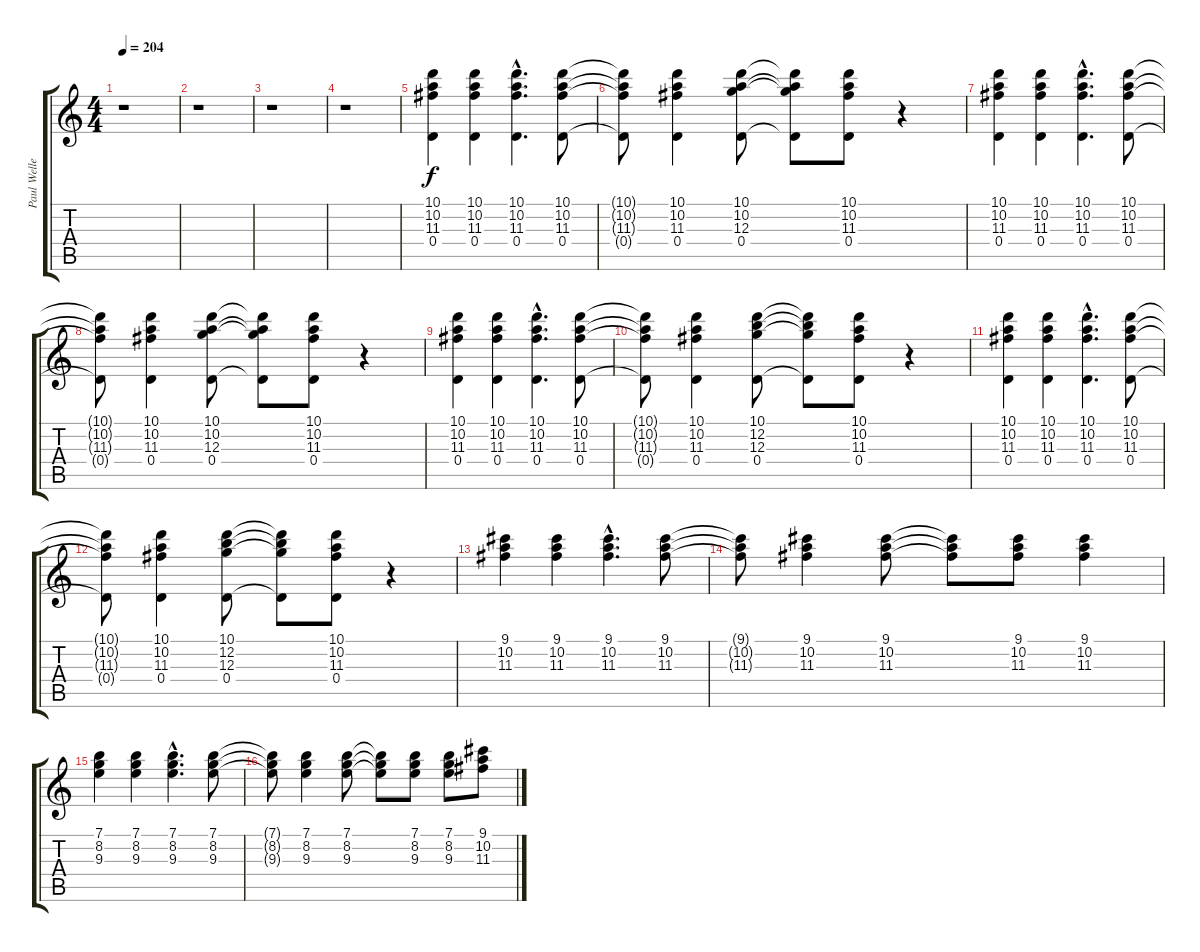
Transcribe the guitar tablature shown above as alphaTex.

\track ("Paul Weller" "Paul Welle") {instrument electricguitarclean}
\staff {score tabs}
\tuning (E4 B3 G3 D3 A2 E2) {hide}
\ts (4 4)
\tempo 204
\clef g2
\ks c
r.1{dy f instrument electricguitarclean} |
r.1 |
r.1 |
r.1 |
(10.1 10.2 11.3 0.4).4 (10.1 10.2 11.3 0.4).4 (10.1{hac} 10.2{hac} 11.3{hac} 0.4{hac}).4{d} (10.1 10.2 11.3 0.4).8 |
(10.1{t} 10.2{t} 11.3{t} 0.4{t}).8 (10.1 10.2 11.3 0.4).4 (10.1 10.2 12.3 0.4).8 (10.1{t} 10.2{t} 12.3{t} 0.4{t}).8 (10.1 10.2 11.3 0.4).8 r.4 |
(10.1 10.2 11.3 0.4).4 (10.1 10.2 11.3 0.4).4 (10.1{hac} 10.2{hac} 11.3{hac} 0.4{hac}).4{d} (10.1 10.2 11.3 0.4).8 |
(10.1{t} 10.2{t} 11.3{t} 0.4{t}).8 (10.1 10.2 11.3 0.4).4 (10.1 10.2 12.3 0.4).8 (10.1{t} 10.2{t} 12.3{t} 0.4{t}).8 (10.1 10.2 11.3 0.4).8 r.4 |
(10.1 10.2 11.3 0.4).4 (10.1 10.2 11.3 0.4).4 (10.1{hac} 10.2{hac} 11.3{hac} 0.4{hac}).4{d} (10.1 10.2 11.3 0.4).8 |
(10.1{t} 10.2{t} 11.3{t} 0.4{t}).8 (10.1 10.2 11.3 0.4).4 (10.1 12.2 12.3 0.4).8 (10.1{t} 12.2{t} 12.3{t} 0.4{t}).8 (10.1 10.2 11.3 0.4).8 r.4 |
(10.1 10.2 11.3 0.4).4 (10.1 10.2 11.3 0.4).4 (10.1{hac} 10.2{hac} 11.3{hac} 0.4{hac}).4{d} (10.1 10.2 11.3 0.4).8 |
(10.1{t} 10.2{t} 11.3{t} 0.4{t}).8 (10.1 10.2 11.3 0.4).4 (10.1 12.2 12.3 0.4).8 (10.1{t} 12.2{t} 12.3{t} 0.4{t}).8 (10.1 10.2 11.3 0.4).8 r.4 |
(9.1 10.2 11.3).4 (9.1 10.2 11.3).4 (9.1{hac} 10.2{hac} 11.3{hac}).4{d} (9.1 10.2 11.3).8 |
(9.1{t} 10.2{t} 11.3{t}).8 (9.1 10.2 11.3).4 (9.1 10.2 11.3).8 (9.1{t} 10.2{t} 11.3{t}).8 (9.1 10.2 11.3).8 (9.1 10.2 11.3).4 |
(7.1 8.2 9.3).4 (7.1 8.2 9.3).4 (7.1{hac} 8.2{hac} 9.3{hac}).4{d} (7.1 8.2 9.3).8 |
(7.1{t} 8.2{t} 9.3{t}).8 (7.1 8.2 9.3).4 (7.1 8.2 9.3).8 (7.1{t} 8.2{t} 9.3{t}).8 (7.1 8.2 9.3).8 (7.1 8.2 9.3).8 (9.1 10.2 11.3).8
